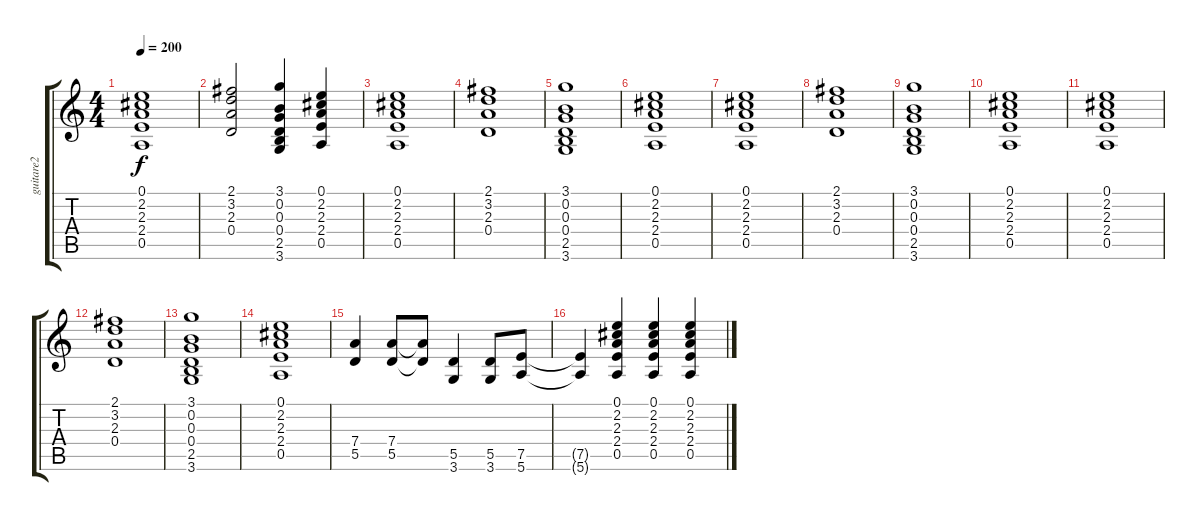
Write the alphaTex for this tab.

\track ("guitare2" "guitare2") {instrument distortionguitar}
\staff {score tabs}
\tuning (E4 B3 G3 D3 A2 E2) {hide}
\ts (4 4)
\tempo 200
\clef g2
\ks c
(0.1 2.2 2.3 2.4 0.5).1{dy f} |
(2.1 3.2 2.3 0.4).2 (3.1 0.2 0.3 0.4 2.5 3.6).4 (0.1 2.2 2.3 2.4 0.5).4 |
(0.1 2.2 2.3 2.4 0.5).1 |
(2.1 3.2 2.3 0.4).1 |
(3.1 0.2 0.3 0.4 2.5 3.6).1 |
(0.1 2.2 2.3 2.4 0.5).1 |
(0.1 2.2 2.3 2.4 0.5).1 |
(2.1 3.2 2.3 0.4).1 |
(3.1 0.2 0.3 0.4 2.5 3.6).1 |
(0.1 2.2 2.3 2.4 0.5).1 |
(0.1 2.2 2.3 2.4 0.5).1 |
(2.1 3.2 2.3 0.4).1 |
(3.1 0.2 0.3 0.4 2.5 3.6).1 |
(0.1 2.2 2.3 2.4 0.5).1 |
(7.4 5.5).4 (7.4 5.5).8 (7.4{t} 5.5{t}).8 (5.5 3.6).4 (5.5 3.6).8 (7.5 5.6).8 |
(7.5{t} 5.6{t}).4 (0.1 2.2 2.3 2.4 0.5).4 (0.1 2.2 2.3 2.4 0.5).4 (0.1 2.2 2.3 2.4 0.5).4
